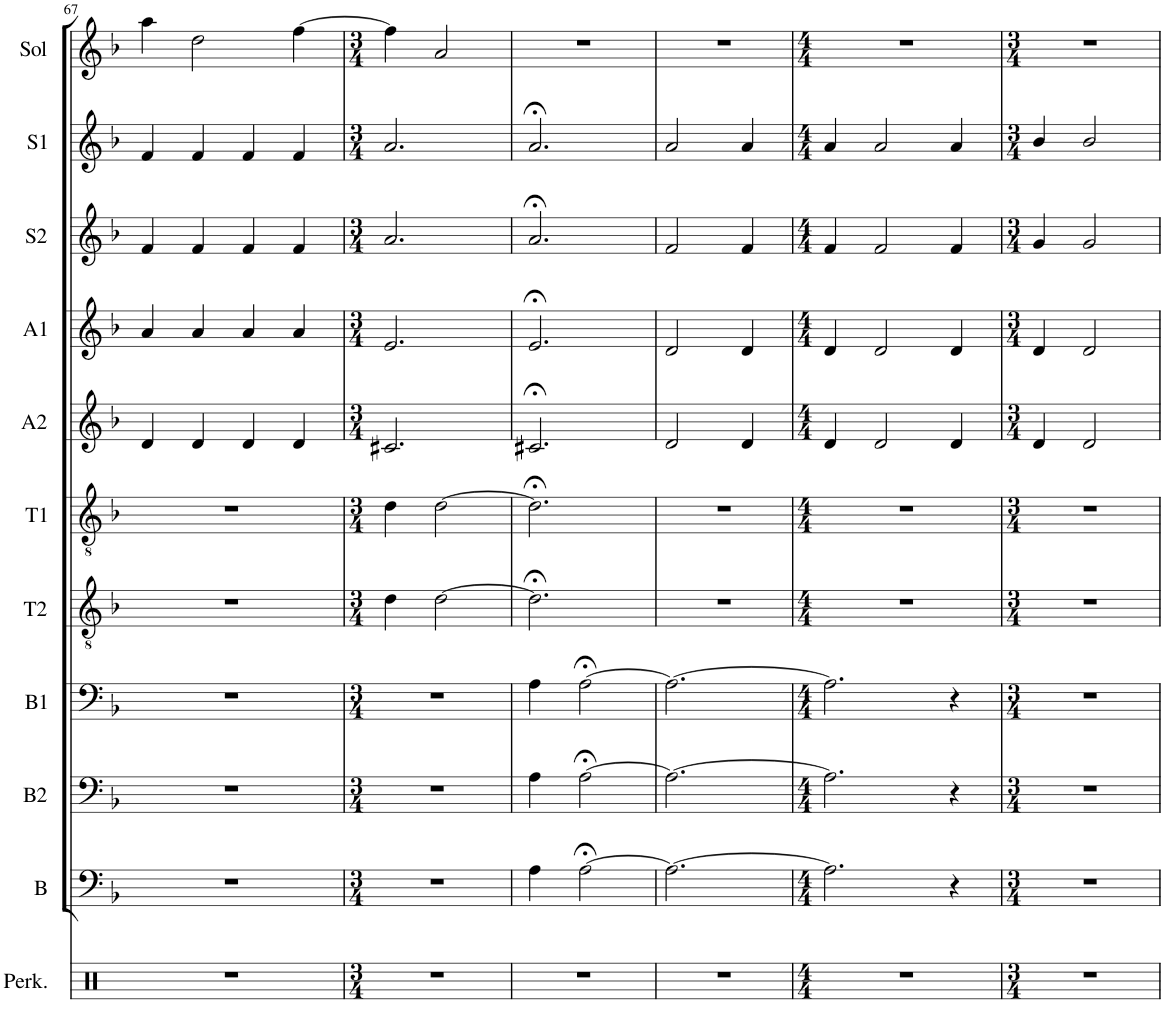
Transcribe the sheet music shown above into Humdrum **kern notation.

**kern	**kern	**kern	**kern	**kern	**kern	**kern	**kern	**kern	**kern	**kern
*part11	*part10	*part9	*part8	*part7	*part6	*part5	*part4	*part3	*part2	*part1
*staff11	*staff10	*staff9	*staff8	*staff7	*staff6	*staff5	*staff4	*staff3	*staff2	*staff1
*I"Perkussion	*I"B3	*I"B2	*I"B1	*I"T2	*I"T1	*I"A2	*I"A1	*I"S2	*I"S1	*I"Sol
*I'Perk.	*I'B	*I'B2	*I'B1	*I'T2	*I'T1	*I'A2	*I'A1	*I'S2	*I'S1	*I'Sol
!!LO:PB:g=z
*clefX	*clefF4	*clefF4	*clefF4	*clefGv2	*clefGv2	*clefG2	*clefG2	*clefG2	*clefG2	*clefG2
*k[f#c#g#d#]	*k[b-]	*k[b-]	*k[b-]	*k[b-]	*k[b-]	*k[b-]	*k[b-]	*k[b-]	*k[b-]	*k[b-]
*E:	*F:	*F:	*F:	*F:	*F:	*F:	*F:	*F:	*F:	*F:
*M4/4	*M4/4	*M4/4	*M4/4	*M4/4	*M4/4	*M4/4	*M4/4	*M4/4	*M4/4	*M4/4
=67	=67	=67	=67	=67	=67	=67	=67	=67	=67	=67
1r	1r	1r	1r	1r	1r	4d/	4a/	4f/	4f/	4aa\
.	.	.	.	.	.	4d/	4a/	4f/	4f/	2dd\
.	.	.	.	.	.	4d/	4a/	4f/	4f/	.
.	.	.	.	.	.	4d/	4a/	4f/	4f/	[4ff\
=68	=68	=68	=68	=68	=68	=68	=68	=68	=68	=68
*M3/4	*M3/4	*M3/4	*M3/4	*M3/4	*M3/4	*M3/4	*M3/4	*M3/4	*M3/4	*M3/4
2.r	2.r	2.r	2.r	4d\	4d\	2.c#X/	2.e/	2.a/	2.a/	4ff\]
.	.	.	.	[2d\	[2d\	.	.	.	.	2a/
=69	=69	=69	=69	=69	=69	=69	=69	=69	=69	=69
2.r	4A\	4A\	4A\	2.d;<\]	2.d;<\]	2.c#X;</	2.e;</	2.a;</	2.a;</	2.r
.	[2A;<\	[2A;<\	[2A;<\	.	.	.	.	.	.	.
=70	=70	=70	=70	=70	=70	=70	=70	=70	=70	=70
2.r	2.A\_	2.A\_	2.A\_	2.r	2.r	2d/	2d/	2f/	2a/	2.r
.	.	.	.	.	.	4d/	4d/	4f/	4a/	.
=71	=71	=71	=71	=71	=71	=71	=71	=71	=71	=71
*M4/4	*M4/4	*M4/4	*M4/4	*M4/4	*M4/4	*M4/4	*M4/4	*M4/4	*M4/4	*M4/4
1r	2.A\]	2.A\]	2.A\]	1r	1r	4d/	4d/	4f/	4a/	1r
.	.	.	.	.	.	2d/	2d/	2f/	2a/	.
.	4r	4r	4r	.	.	4d/	4d/	4f/	4a/	.
=72	=72	=72	=72	=72	=72	=72	=72	=72	=72	=72
*M3/4	*M3/4	*M3/4	*M3/4	*M3/4	*M3/4	*M3/4	*M3/4	*M3/4	*M3/4	*M3/4
2.r	2.r	2.r	2.r	2.r	2.r	4d/	4d/	4g/	4b-/	2.r
.	.	.	.	.	.	2d/	2d/	2g/	2b-/	.
=	=	=	=	=	=	=	=	=	=	=
*-	*-	*-	*-	*-	*-	*-	*-	*-	*-	*-
